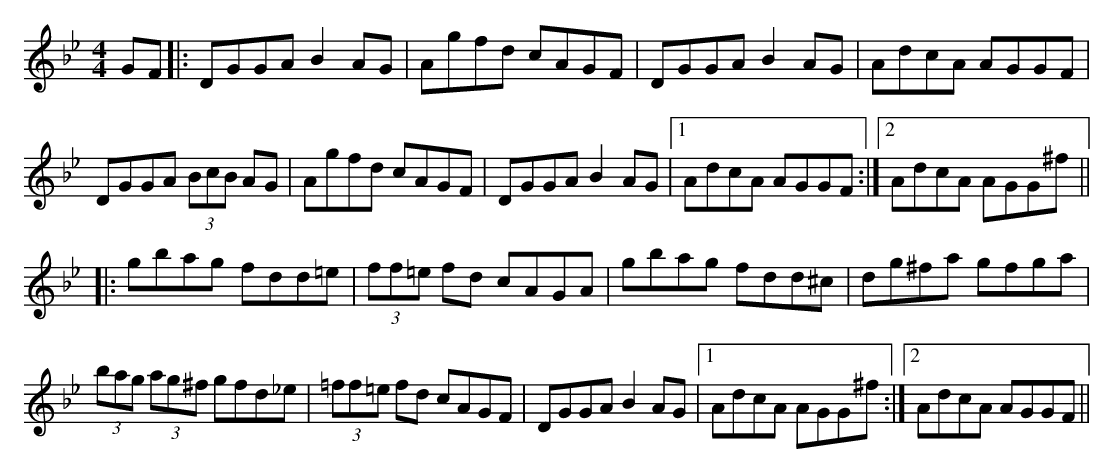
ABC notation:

X:1
M:4/4
K:Gmin
GF|:DGGA B2 AG|Agfd cAGF|DGGA B2 AG|AdcA AGGF|
DGGA (3BcB AG|Agfd cAGF|DGGA B2 AG|1 AdcA AGGF:|2 AdcA AGG^f||
|:gbag fdd=e|(3ff=e fd cAGA|gbag fdd^c|dg^fa gfga|
(3bag (3ag^f gfd_e|(3=ff=e fd cAGF|DGGA B2 AG|1 AdcA AGG^f:|2 AdcA AGGF||
